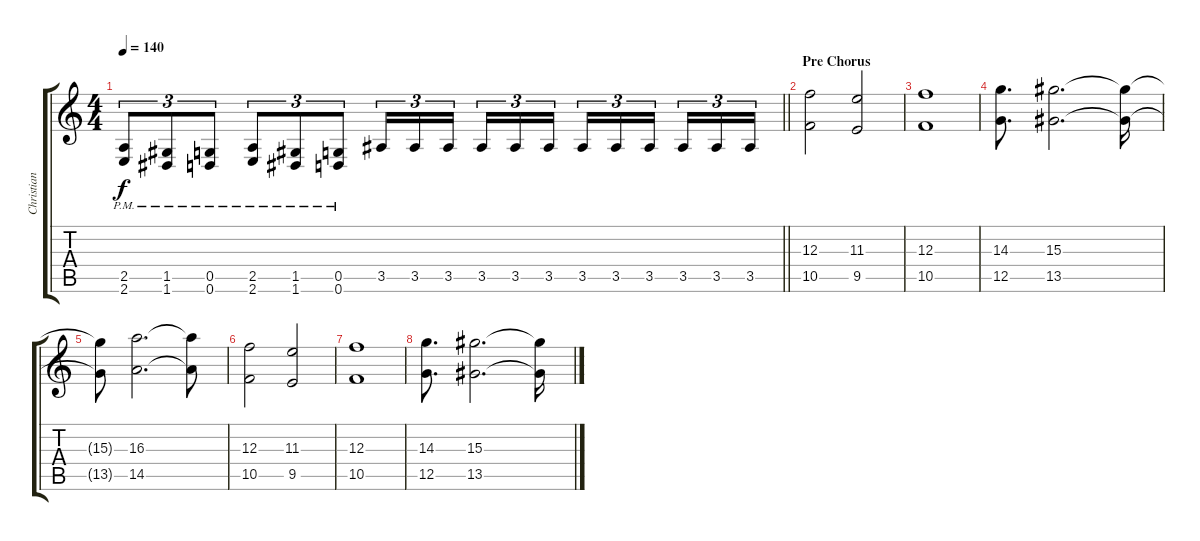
\track ("Christian Andreu" "Christian ") {instrument distortionguitar}
\staff {score tabs}
\tuning (D4 A3 F3 C3 G2 D2) {hide}
\ts (4 4)
\tempo 140
\clef g2
\barLineRight lightlight
\ks c
(2.5 2.6{pm}).8{tu (3 2) dy f} (1.5 1.6{pm}).8{tu (3 2)} (0.5 0.6{pm}).8{tu (3 2)} (2.5 2.6{pm}).8{tu (3 2)} (1.5 1.6{pm}).8{tu (3 2)} (0.5 0.6{pm}).8{tu (3 2)} 3.5.16{tu (3 2)} 3.5.16{tu (3 2)} 3.5.16{tu (3 2) beam splitsecondary} 3.5.16{tu (3 2)} 3.5.16{tu (3 2)} 3.5.16{tu (3 2)} 3.5.16{tu (3 2)} 3.5.16{tu (3 2)} 3.5.16{tu (3 2) beam splitsecondary} 3.5.16{tu (3 2)} 3.5.16{tu (3 2)} 3.5.16{tu (3 2)} |
\section ("" "Pre Chorus")
(12.3 10.5).2 (11.3 9.5).2 |
(12.3 10.5).1 |
(14.3 12.5).8{d} (15.3 13.5).2{d} (15.3{t} 13.5{t}).16 |
(15.3{t} 13.5{t}).8 (16.3 14.5).2{d} (16.3{t} 14.5{t}).8 |
(12.3 10.5).2 (11.3 9.5).2 |
(12.3 10.5).1 |
(14.3 12.5).8{d} (15.3 13.5).2{d} (15.3{t} 13.5{t}).16
